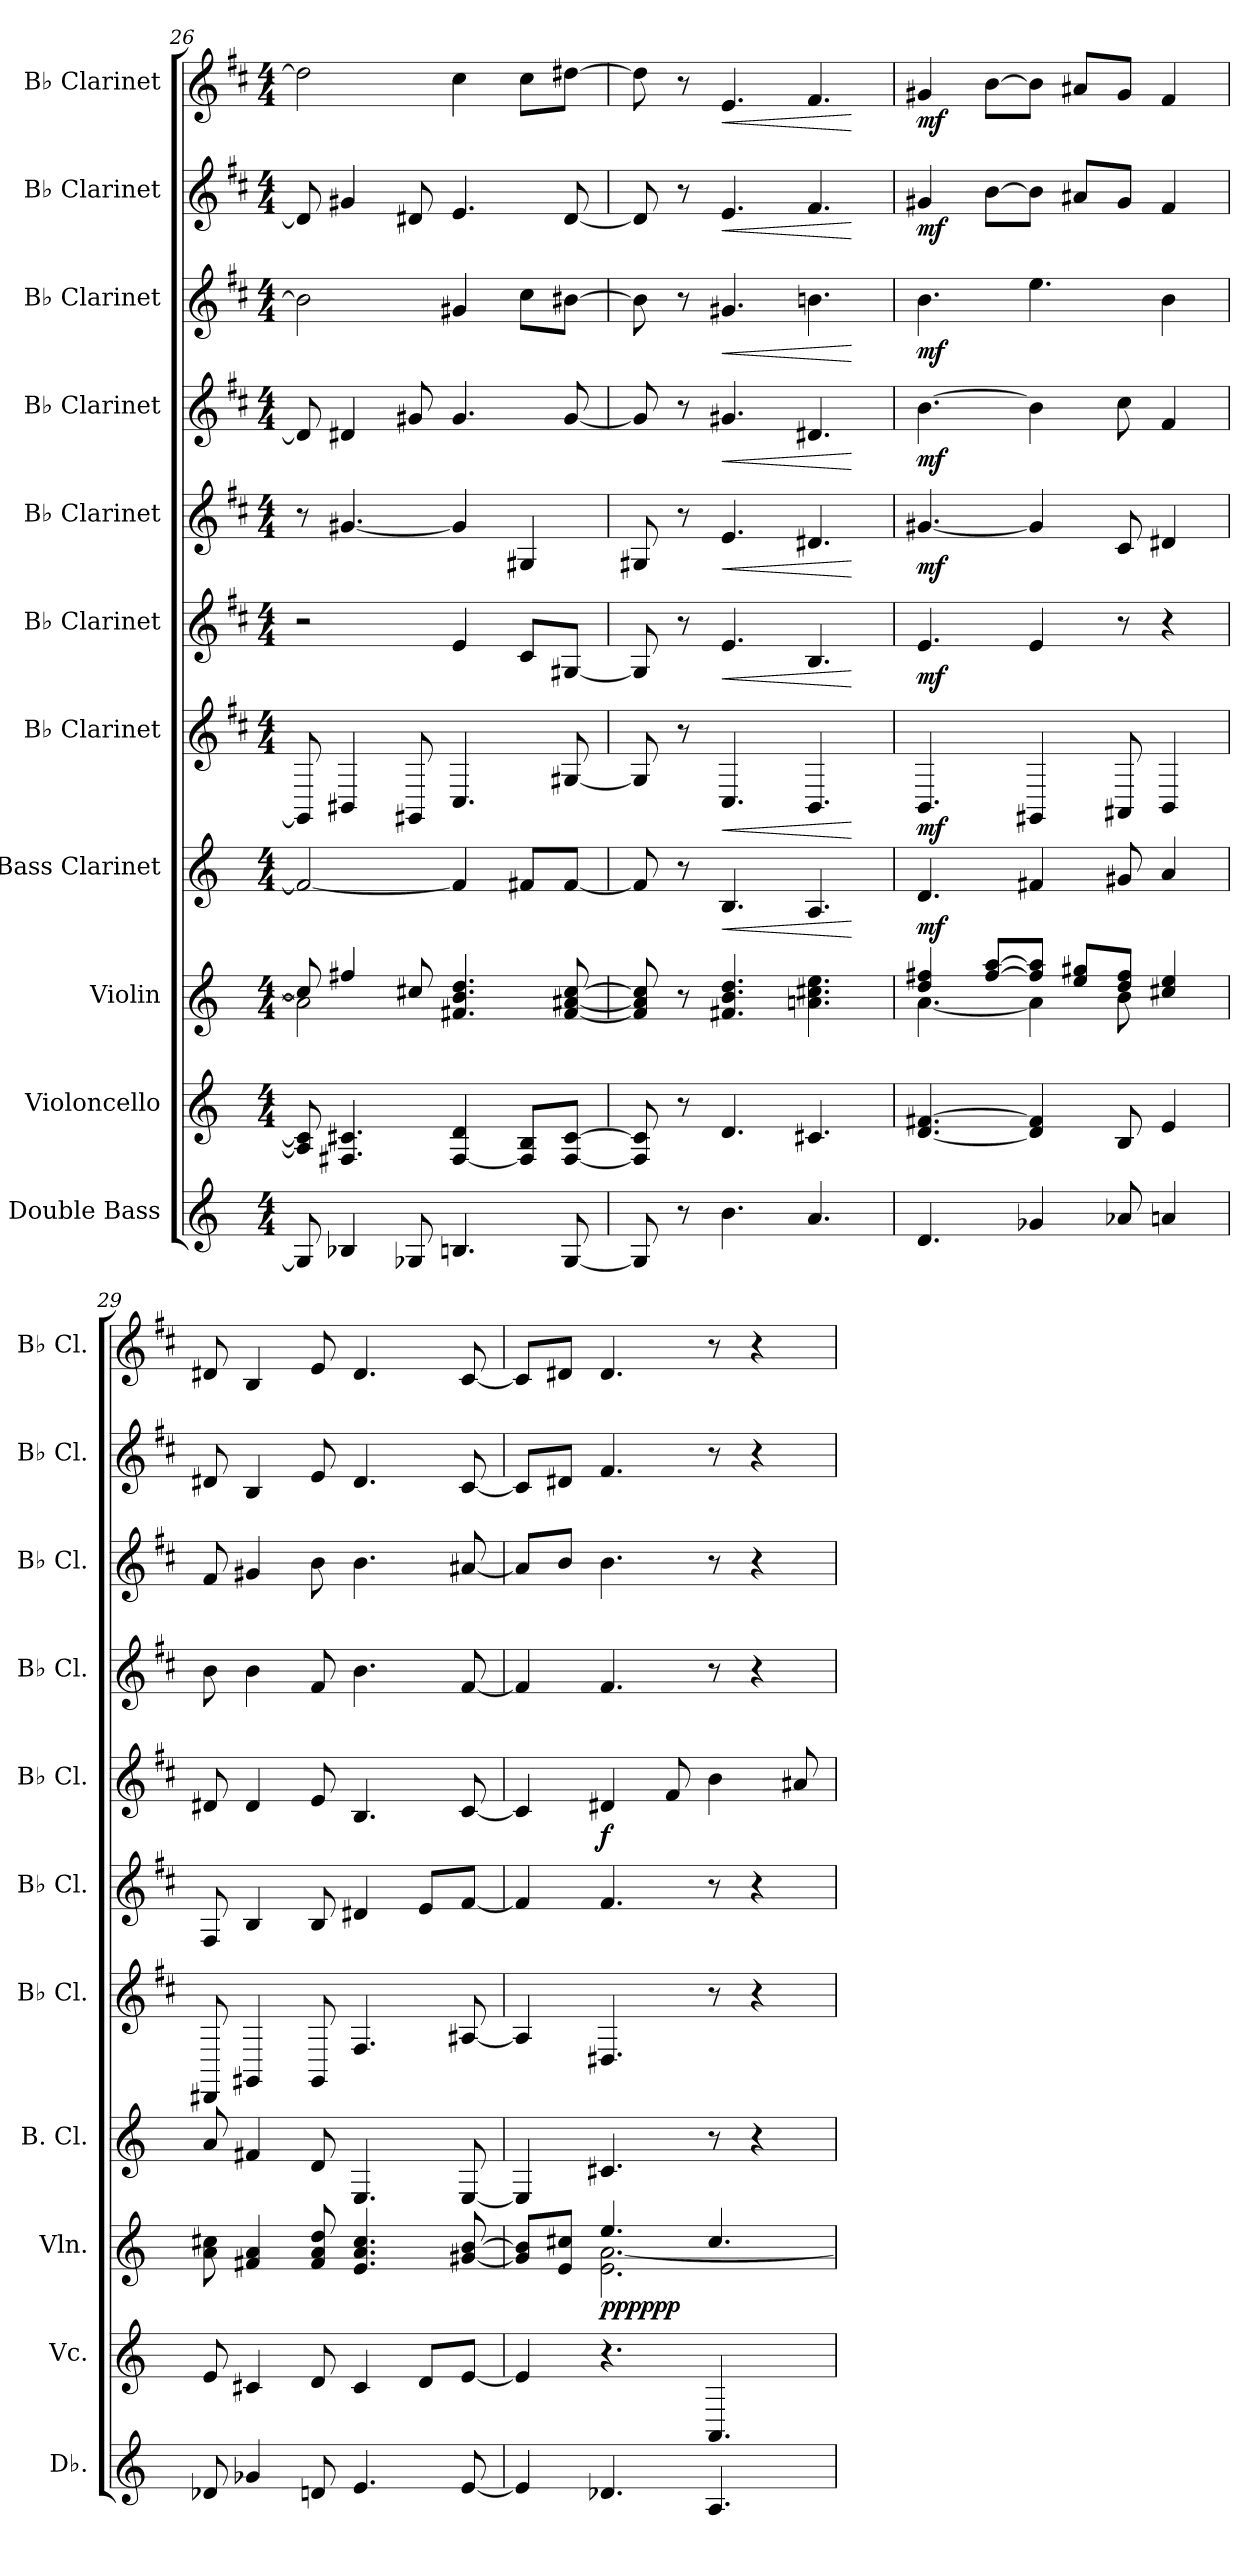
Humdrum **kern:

**kern	**kern	**kern	**dynam	**kern	**dynam	**kern	**dynam	**kern	**dynam	**kern	**dynam	**kern	**dynam	**kern	**dynam	**kern	**dynam	**kern	**dynam
*part11	*part10	*part9	*part9	*part8	*part8	*part7	*part7	*part6	*part6	*part5	*part5	*part4	*part4	*part3	*part3	*part2	*part2	*part1	*part1
*staff11	*staff10	*staff9	*staff9	*staff8	*staff8	*staff7	*staff7	*staff6	*staff6	*staff5	*staff5	*staff4	*staff4	*staff3	*staff3	*staff2	*staff2	*staff1	*staff1
*I"Double Bass	*I"Violoncello	*I"Violin	*	*I"Bass Clarinet	*	*I"B♭ Clarinet	*	*I"B♭ Clarinet	*	*I"B♭ Clarinet	*	*I"B♭ Clarinet	*	*I"B♭ Clarinet	*	*I"B♭ Clarinet	*	*I"B♭ Clarinet	*
*I'Db.	*I'Vc.	*I'Vln.	*	*I'B. Cl.	*	*I'B♭ Cl.	*	*I'B♭ Cl.	*	*I'B♭ Cl.	*	*I'B♭ Cl.	*	*I'B♭ Cl.	*	*I'B♭ Cl.	*	*I'B♭ Cl.	*
*clefG2	*clefG2	*clefG2	*	*clefG2	*	*clefG2	*	*clefG2	*	*clefG2	*	*clefG2	*	*clefG2	*	*clefG2	*	*clefG2	*
*ITrd7c12	*	*	*	*ITrd8c14	*	*ITrd1c2	*	*ITrd1c2	*	*ITrd1c2	*	*ITrd1c2	*	*ITrd1c2	*	*ITrd1c2	*	*ITrd1c2	*
*k[]	*k[]	*k[]	*	*k[]	*	*k[]	*	*k[]	*	*k[]	*	*k[]	*	*k[]	*	*k[]	*	*k[]	*
*M4/4	*M4/4	*M4/4	*	*M4/4	*	*M4/4	*	*M4/4	*	*M4/4	*	*M4/4	*	*M4/4	*	*M4/4	*	*M4/4	*
=26	=26	=26	=26	=26	=26	=26	=26	=26	=26	=26	=26	=26	=26	=26	=26	=26	=26	=26	=26
*	*	*^	*	*	*	*	*	*	*	*	*	*	*	*	*	*	*	*	*
8GG-/]	8A#/] 8c#/]	8cc#/]	2a#\]	.	2F#/_	.	8FF#/]	.	2r	.	8r	.	8c#/]	.	2a#\]	.	8c#/]	.	2cc#\]	.
4BB-X/	4.F#X/ 4.c#X/	4ff#X/	.	.	.	.	4AA#X/	.	.	.	[4.f#X/	.	4c#X/	.	.	.	4f#X/	.	.	.
8GG-X/	.	8cc#X/	.	.	.	.	8FF#X/	.	.	.	.	.	8f#X/	.	.	.	8c#X/	.	.	.
4.BBn/	[4F#/ 4d/	4.f#X/ 4.b/ 4.dd/	2ryy	.	4F#/]	.	4.BB/	.	4d/	.	4f#/]	.	4.f#/	.	4f#X/	.	4.d/	.	4b\	.
.	8F#/] 8B/L	.	.	.	8F#X/L	.	.	.	8B/L	.	4F#X/	.	.	.	8b\L	.	.	.	8b\L	.
[8GG-/	[8F#/ [8c#/J	[8f#/ [8a#X/ [8cc#/	.	.	[8F#/J	.	[8F#X/	.	[8F#X/J	.	.	.	[8f#/	.	[8a#X\J	.	[8c#/	.	[8cc#X\J	.
*	*	*v	*v	*	*	*	*	*	*	*	*	*	*	*	*	*	*	*	*	*
=27	=27	=27	=27	=27	=27	=27	=27	=27	=27	=27	=27	=27	=27	=27	=27	=27	=27	=27	=27
8GG-/]	8F#/] 8c#/]	8f#/] 8a#/] 8cc#/]	.	8F#/]	.	8F#/]	.	8F#/]	.	8F#X/	.	8f#/]	.	8a#\]	.	8c#/]	.	8cc#\]	.
8r	8r	8r	.	8r	.	8r	.	8r	.	8r	.	8r	.	8r	.	8r	.	8r	.
!	!	!	!	!	!LO:HP:b	!	!LO:HP:b	!	!LO:HP:b	!	!LO:HP:b	!	!LO:HP:b	!	!LO:HP:b	!	!LO:HP:b	!	!LO:HP:b
4.B\	4.d/	4.f#X/ 4.b/ 4.dd/	.	4.BB/	<	4.BB/	<	4.d/	<	4.d/	<	4.f#X/	<	4.f#X/	<	4.d/	<	4.d/	<
4.A/	4.c#X/	4.an\ 4.cc#X\ 4.ee\	.	4.AA/	.	4.AA/	.	4.A/	.	4.c#X/	.	4.c#X/	.	4.an\	.	4.e/	.	4.e/	.
.	.	.	.	.	[	.	[	.	[	.	[	.	[	.	[	.	[	.	[
=28	=28	=28	=28	=28	=28	=28	=28	=28	=28	=28	=28	=28	=28	=28	=28	=28	=28	=28	=28
*	*	*^	*	*	*	*	*	*	*	*	*	*	*	*	*	*	*	*	*
!	!	!	!	!	!	!LO:DY:b	!	!LO:DY:b	!	!LO:DY:b	!	!LO:DY:b	!	!LO:DY:b	!	!LO:DY:b	!	!LO:DY:b	!	!LO:DY:b
4.D/	[4.d/ [4.f#X/	4dd/ 4ff#X/	[4.a\	.	4.D/	mf	4.AA/	mf	4.d/	mf	[4.f#X/	mf	[4.a\	mf	4.a\	mf	4f#X/	mf	4f#X/	mf
.	.	[8ff#/ [8aa/L	.	.	.	.	.	.	.	.	.	.	.	.	.	.	[8a\L	.	[8a\L	.
4G-X/	4d/] 4f#/]	8ff#/] 8aa/]J	4a\]	.	4F#X/	.	4FF#X/	.	4d/	.	4f#/]	.	4a\]	.	4.dd\	.	8a\J]	.	8a\J]	.
.	.	8ee/ 8gg#X/L	.	.	.	.	.	.	.	.	.	.	.	.	.	.	8g#X/L	.	8g#X/L	.
8A-X/	8B/	8dd/ 8ff#/J	8b\	.	8G#X/	.	8GG#X/	.	8r	.	8B/	.	8b\	.	.	.	8f#/J	.	8f#/J	.
4An/	4e/	4cc#X/ 4ee/	4ryy	.	4A/	.	4AA/	.	4r	.	4c#X/	.	4e/	.	4a\	.	4e/	.	4e/	.
*	*	*v	*v	*	*	*	*	*	*	*	*	*	*	*	*	*	*	*	*	*
!!LO:PB:g=z
=29	=29	=29	=29	=29	=29	=29	=29	=29	=29	=29	=29	=29	=29	=29	=29	=29	=29	=29	=29
8D-X/	8e/	8a\ 8cc#X\	.	8A/	.	8CC#X/	.	8E/	.	8c#X/	.	8a\	.	8e/	.	8c#X/	.	8c#X/	.
4G-X/	4c#X/	4f#X/ 4a/	.	4F#X/	.	4FF#X/	.	4A/	.	4c#/	.	4a\	.	4f#X/	.	4A/	.	4A/	.
8Dn/	8d/	8f#/ 8a/ 8dd/	.	8D/	.	8FF#/	.	8A/	.	8d/	.	8e/	.	8a\	.	8d/	.	8d/	.
4.E/	4c#/	4.e/ 4.a/ 4.cc#/	.	4.EE/	.	4.E/	.	4c#X/	.	4.A/	.	4.a\	.	4.a\	.	4.c#/	.	4.c#/	.
.	8d/L	.	.	.	.	.	.	8d/L	.	.	.	.	.	.	.	.	.	.	.
[8E/	[8e/J	[8g#X/ [8b/	.	[8EE/	.	[8G#X/	.	[8e/J	.	[8B/	.	[8e/	.	[8g#X/	.	[8B/	.	[8B/	.
=30	=30	=30	=30	=30	=30	=30	=30	=30	=30	=30	=30	=30	=30	=30	=30	=30	=30	=30	=30
*	*	*^	*	*	*	*	*	*	*	*	*	*	*	*	*	*	*	*	*
4E/]	4e/]	8g#/] 8b/]L	4ryy	.	4EE/]	.	4G#/]	.	4e/]	.	4B/]	.	4e/]	.	8g#/L]	.	8B/L]	.	8B/L]	.
.	.	8e/ 8cc#X/J	.	.	.	.	.	.	.	.	.	.	.	.	8a/J	.	8c#X/J	.	8c#X/J	.
!	!	!	!	!LO:DY:b	!	!	!	!	!	!	!	!	!	!	!	!	!	!	!	!
!	!	!	!	!LO:DY:n=1:b	!	!	!	!	!	!	!	!	!	!	!	!	!	!	!	!
!	!	!	!	!LO:DY:n=2:b	!	!	!	!	!	!	!	!LO:DY:b	!	!	!	!	!	!	!	!
4.D-X/	4.r	4.ee/	2.e\ [2.a\	pp pp pp	4.C#X/	.	4.C#X/	.	4.e/	.	4c#X/	f	4.e/	.	4.a\	.	4.e/	.	4.c#/	.
.	.	.	.	.	.	.	.	.	.	.	8e/	.	.	.	.	.	.	.	.	.
4.AA/	4.AA/	4.cc#/	.	.	8r	.	8r	.	8r	.	4a\	.	8r	.	8r	.	8r	.	8r	.
.	.	.	.	.	4r	.	4r	.	4r	.	.	.	4r	.	4r	.	4r	.	4r	.
.	.	.	.	.	.	.	.	.	.	.	8g#X/	.	.	.	.	.	.	.	.	.
*	*	*v	*v	*	*	*	*	*	*	*	*	*	*	*	*	*	*	*	*	*
=	=	=	=	=	=	=	=	=	=	=	=	=	=	=	=	=	=	=	=
*-	*-	*-	*-	*-	*-	*-	*-	*-	*-	*-	*-	*-	*-	*-	*-	*-	*-	*-	*-
